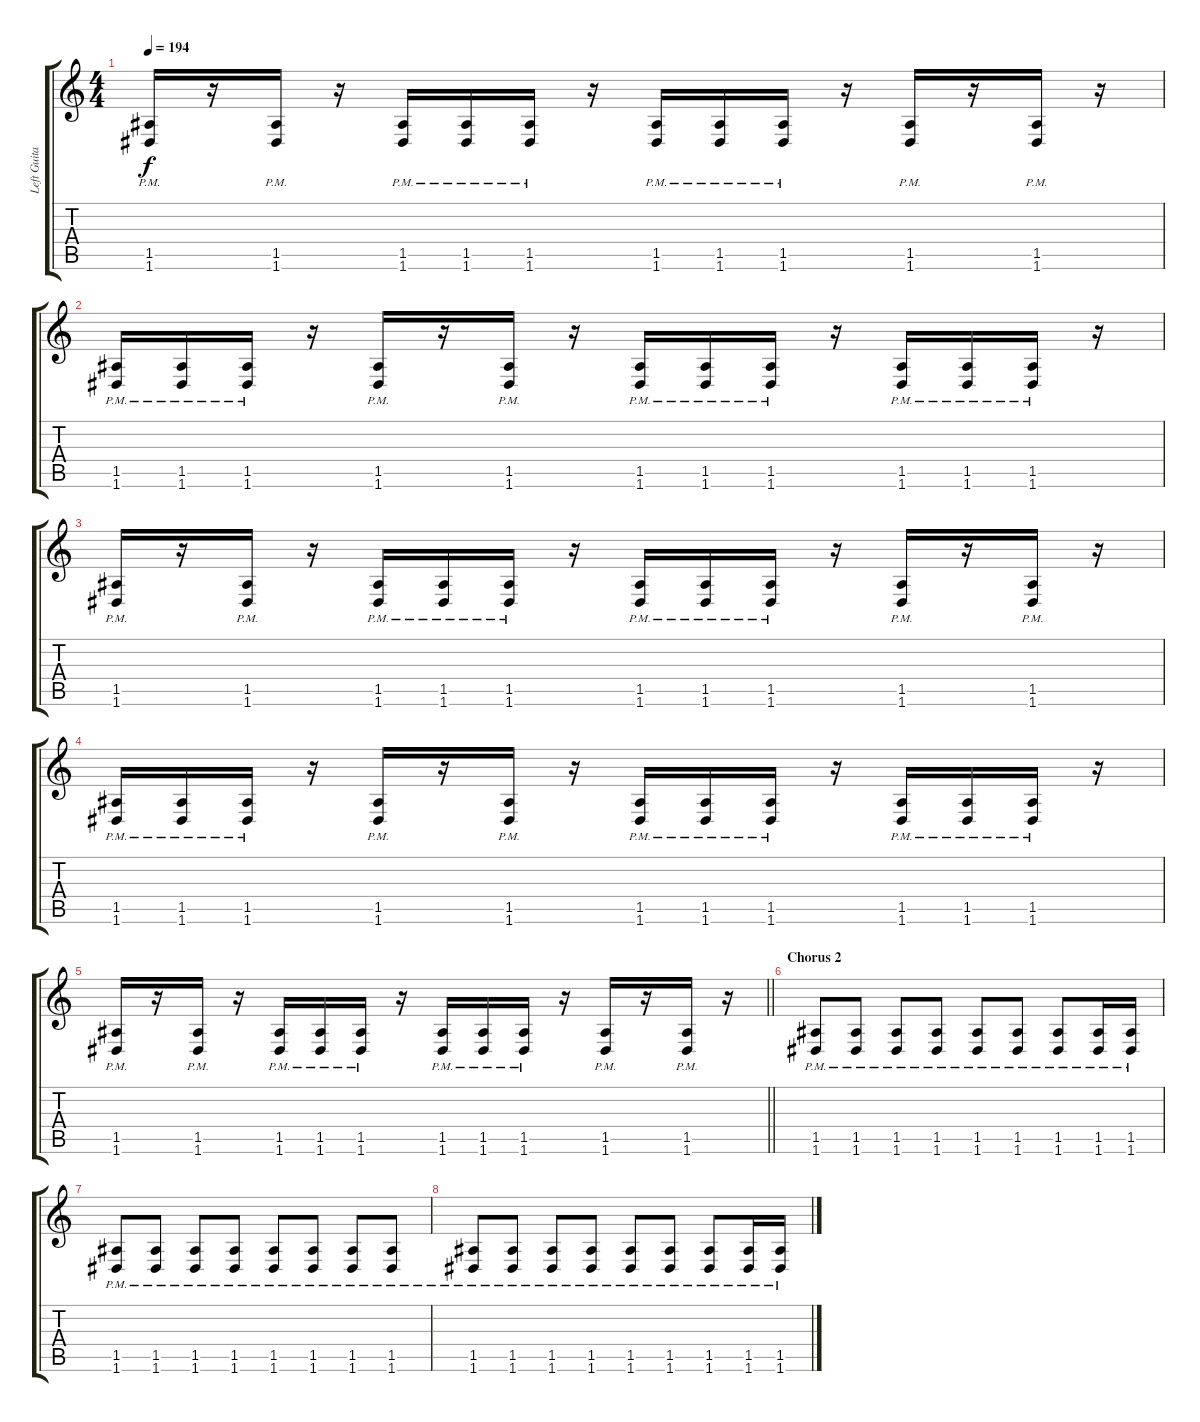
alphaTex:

\track ("Left Guitar" "Left Guita") {instrument overdrivenguitar}
\staff {score tabs}
\tuning (E4 B3 G3 D3 A2 D2) {hide}
\ts (4 4)
\tempo 194
\clef g2
\ks c
(1.5{pm} 1.6{pm}).16{dy f} r.16 (1.5{pm} 1.6{pm}).16 r.16 (1.5{pm} 1.6{pm}).16 (1.5{pm} 1.6{pm}).16 (1.5{pm} 1.6{pm}).16 r.16 (1.5{pm} 1.6{pm}).16 (1.5{pm} 1.6{pm}).16 (1.5{pm} 1.6{pm}).16 r.16 (1.5{pm} 1.6{pm}).16 r.16 (1.5{pm} 1.6{pm}).16 r.16 |
(1.5{pm} 1.6{pm}).16 (1.5{pm} 1.6{pm}).16 (1.5{pm} 1.6{pm}).16 r.16 (1.5{pm} 1.6{pm}).16 r.16 (1.5{pm} 1.6{pm}).16 r.16 (1.5{pm} 1.6{pm}).16 (1.5{pm} 1.6{pm}).16 (1.5{pm} 1.6{pm}).16 r.16 (1.5{pm} 1.6{pm}).16 (1.5{pm} 1.6{pm}).16 (1.5{pm} 1.6{pm}).16 r.16 |
(1.5{pm} 1.6{pm}).16 r.16 (1.5{pm} 1.6{pm}).16 r.16 (1.5{pm} 1.6{pm}).16 (1.5{pm} 1.6{pm}).16 (1.5{pm} 1.6{pm}).16 r.16 (1.5{pm} 1.6{pm}).16 (1.5{pm} 1.6{pm}).16 (1.5{pm} 1.6{pm}).16 r.16 (1.5{pm} 1.6{pm}).16 r.16 (1.5{pm} 1.6{pm}).16 r.16 |
(1.5{pm} 1.6{pm}).16 (1.5{pm} 1.6{pm}).16 (1.5{pm} 1.6{pm}).16 r.16 (1.5{pm} 1.6{pm}).16 r.16 (1.5{pm} 1.6{pm}).16 r.16 (1.5{pm} 1.6{pm}).16 (1.5{pm} 1.6{pm}).16 (1.5{pm} 1.6{pm}).16 r.16 (1.5{pm} 1.6{pm}).16 (1.5{pm} 1.6{pm}).16 (1.5{pm} 1.6{pm}).16 r.16 |
\barLineRight lightlight
(1.5{pm} 1.6{pm}).16 r.16 (1.5{pm} 1.6{pm}).16 r.16 (1.5{pm} 1.6{pm}).16 (1.5{pm} 1.6{pm}).16 (1.5{pm} 1.6{pm}).16 r.16 (1.5{pm} 1.6{pm}).16 (1.5{pm} 1.6{pm}).16 (1.5{pm} 1.6{pm}).16 r.16 (1.5{pm} 1.6{pm}).16 r.16 (1.5{pm} 1.6{pm}).16 r.16 |
\section ("" "Chorus 2")
(1.5{pm} 1.6{pm}).8 (1.5{pm} 1.6{pm}).8 (1.5{pm} 1.6{pm}).8 (1.5{pm} 1.6{pm}).8 (1.5{pm} 1.6{pm}).8 (1.5{pm} 1.6{pm}).8 (1.5{pm} 1.6{pm}).8 (1.5{pm} 1.6{pm}).16 (1.5{pm} 1.6{pm}).16 |
(1.5{pm} 1.6{pm}).8 (1.5{pm} 1.6{pm}).8 (1.5{pm} 1.6{pm}).8 (1.5{pm} 1.6{pm}).8 (1.5{pm} 1.6{pm}).8 (1.5{pm} 1.6{pm}).8 (1.5{pm} 1.6{pm}).8 (1.5{pm} 1.6{pm}).8 |
(1.5{pm} 1.6{pm}).8 (1.5{pm} 1.6{pm}).8 (1.5{pm} 1.6{pm}).8 (1.5{pm} 1.6{pm}).8 (1.5{pm} 1.6{pm}).8 (1.5{pm} 1.6{pm}).8 (1.5{pm} 1.6{pm}).8 (1.5{pm} 1.6{pm}).16 (1.5{pm} 1.6{pm}).16
